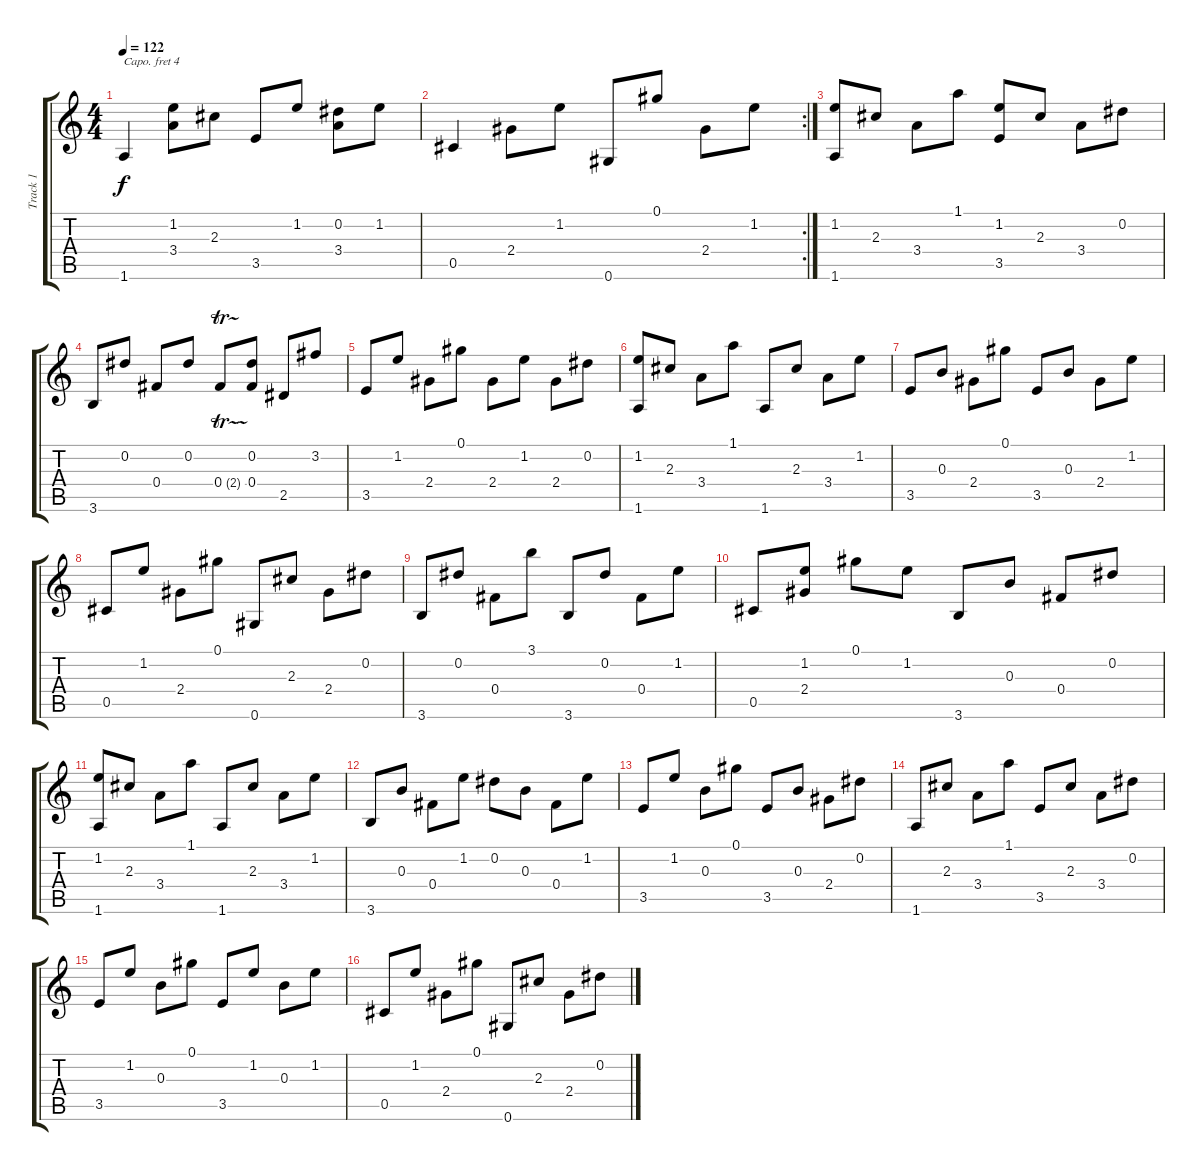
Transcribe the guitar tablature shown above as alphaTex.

\track ("Track 1" "Track 1") {instrument acousticguitarsteel}
\staff {score tabs}
\capo 4
\tuning (E4 B3 G3 D3 A2 E2) {hide}
\ts (4 4)
\tempo 122
\clef g2
\ks c
1.6.4{dy f} (1.2 3.4).8 2.3.8 3.5.8 1.2.8 (0.2 3.4).8 1.2.8 |
\rc 2
0.5.4 2.4.8 1.2.8 0.6.8 0.1.8 2.4.8 1.2.8 |
(1.2 1.6).8 2.3.8 3.4.8 1.1.8 (1.2 3.5).8 2.3.8 3.4.8 0.2.8 |
3.6.8 0.2.8 0.4.8 0.2.8 0.4{tr (2 16)}.8 (0.2 0.4).8 2.5.8 3.2.8 |
3.5.8 1.2.8 2.4.8 0.1.8 2.4.8 1.2.8 2.4.8 0.2.8 |
(1.2 1.6).8 2.3.8 3.4.8 1.1.8 1.6.8 2.3.8 3.4.8 1.2.8 |
3.5.8 0.3.8 2.4.8 0.1.8 3.5.8 0.3.8 2.4.8 1.2.8 |
0.5.8 1.2.8 2.4.8 0.1.8 0.6.8 2.3.8 2.4.8 0.2.8 |
3.6.8 0.2.8 0.4.8 3.1.8 3.6.8 0.2.8 0.4.8 1.2.8 |
0.5.8 (1.2 2.4).8 0.1.8 1.2.8 3.6.8 0.3.8 0.4.8 0.2.8 |
(1.2 1.6).8 2.3.8 3.4.8 1.1.8 1.6.8 2.3.8 3.4.8 1.2.8 |
3.6.8 0.3.8 0.4.8 1.2.8 0.2.8 0.3.8 0.4.8 1.2.8 |
3.5.8 1.2.8 0.3.8 0.1.8 3.5.8 0.3.8 2.4.8 0.2.8 |
1.6.8 2.3.8 3.4.8 1.1.8 3.5.8 2.3.8 3.4.8 0.2.8 |
3.5.8 1.2.8 0.3.8 0.1.8 3.5.8 1.2.8 0.3.8 1.2.8 |
0.5.8 1.2.8 2.4.8 0.1.8 0.6.8 2.3.8 2.4.8 0.2.8
